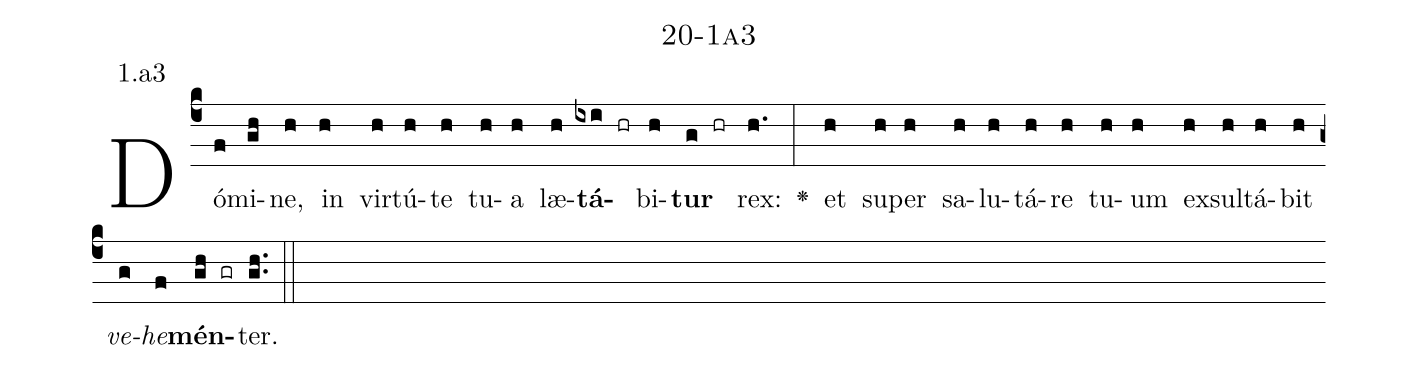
name: 20-1a3;
annotation: 1.a3;
%%
(c4)Dó(f)mi(gh)ne,(h) in(h) vir(h)tú(h)te(h) tu(h)a(h) læ(h)<b>tá</b>(ixi hr)bi(h)<b>tur</b>(g hr) rex:(h.) <v>\greheightstar</v>(:) et(h) su(h)per(h) sa(h)lu(h)tá(h)re(h) tu(h)um(h) ex(h)sul(h)tá(h)bit(h) <i>ve</i>(g)<i>he</i>(f)<b>mén</b>(gh gr)ter.(gh..) (::)


%E(h) u(h) o(g) u(f) a(gh) e.(gh..) (::)
